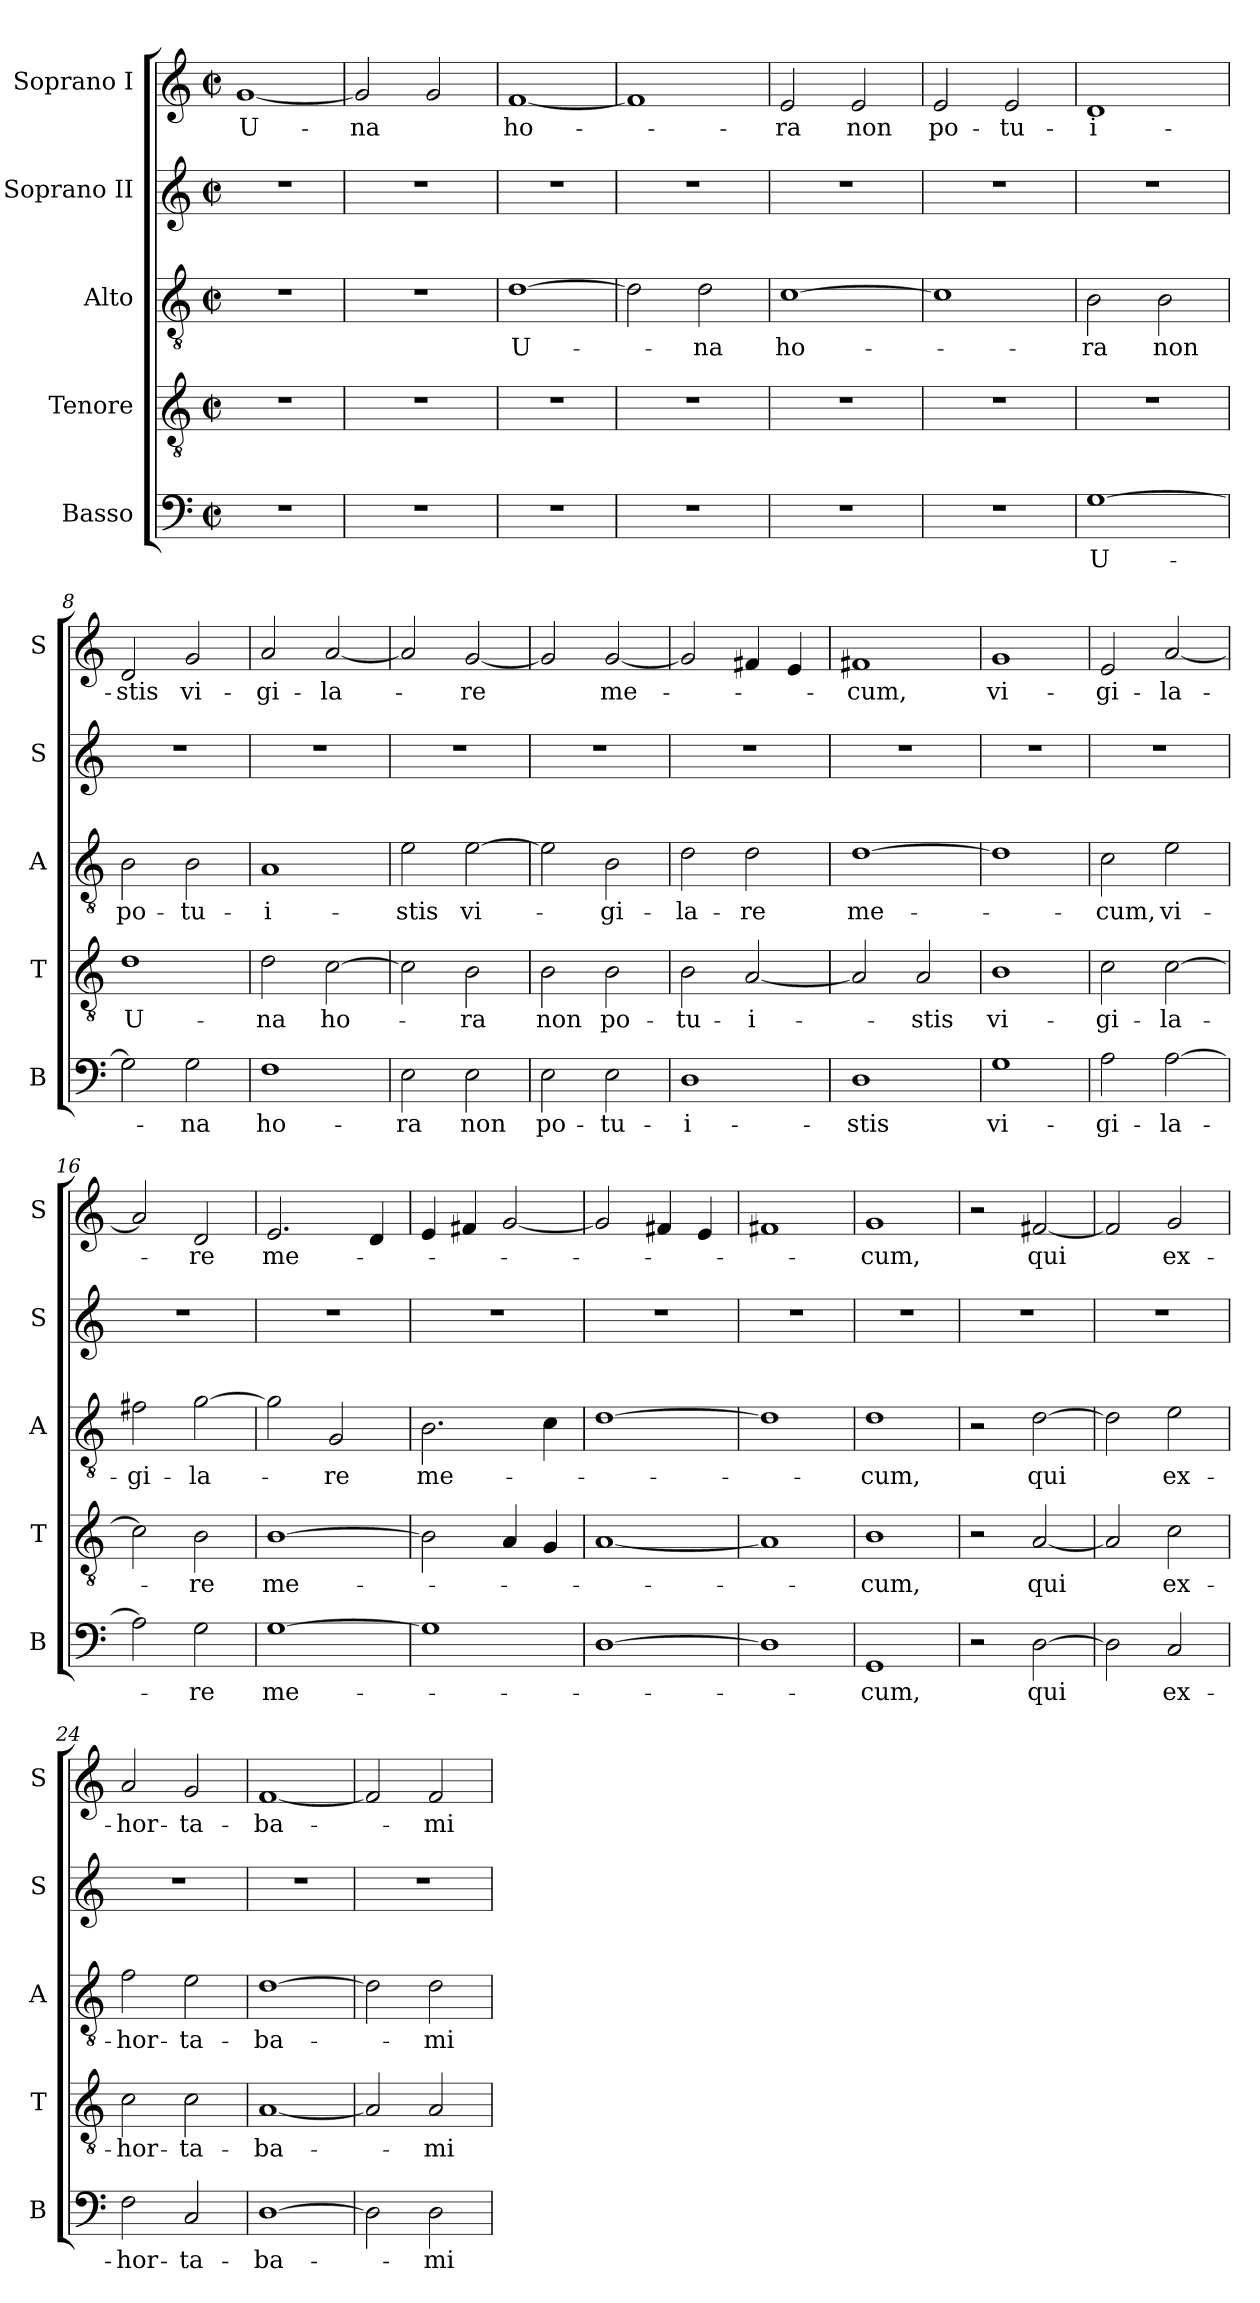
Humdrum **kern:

**kern	**text	**kern	**text	**kern	**text	**kern	**kern	**text
*part5	*part5	*part4	*part4	*part3	*part3	*part2	*part1	*part1
*staff5	*staff5	*staff4	*staff4	*staff3	*staff3	*staff2	*staff1	*staff1
*I"Basso	*	*I"Tenore	*	*I"Alto	*	*I"Soprano II	*I"Soprano I	*
*I'B	*	*I'T	*	*I'A	*	*I'S	*I'S	*
*clefF4	*	*clefGv2	*	*clefGv2	*	*clefG2	*clefG2	*
*k[]	*	*k[]	*	*k[]	*	*k[]	*k[]	*
*M2/2	*	*M2/2	*	*M2/2	*	*M2/2	*M2/2	*
*met(c|)	*	*met(c|)	*	*met(c|)	*	*met(c|)	*met(c|)	*
=1	=1	=1	=1	=1	=1	=1	=1	=1
1r	.	1r	.	1r	.	1r	[1g	U-
=2	=2	=2	=2	=2	=2	=2	=2	=2
1r	.	1r	.	1r	.	1r	2g/]	-na
.	.	.	.	.	.	.	2g/	.
=3	=3	=3	=3	=3	=3	=3	=3	=3
1r	.	1r	.	[1d	U-	1r	[1f	ho-
=4	=4	=4	=4	=4	=4	=4	=4	=4
1r	.	1r	.	2d\]	.	1r	1f]	.
.	.	.	.	2d\	-na	.	.	.
=5	=5	=5	=5	=5	=5	=5	=5	=5
1r	.	1r	.	[1c	ho-	1r	2e/	-ra
.	.	.	.	.	.	.	2e/	non
=6	=6	=6	=6	=6	=6	=6	=6	=6
1r	.	1r	.	1c]	.	1r	2e/	po-
.	.	.	.	.	.	.	2e/	-tu-
=7	=7	=7	=7	=7	=7	=7	=7	=7
[1G	U-	1r	.	2B\	-ra	1r	1d	-i-
.	.	.	.	2B\	non	.	.	.
=8	=8	=8	=8	=8	=8	=8	=8	=8
2G\]	.	1d	U-	2B\	po-	1r	2d/	-stis
2G\	-na	.	.	2B\	-tu-	.	2g/	vi-
=9	=9	=9	=9	=9	=9	=9	=9	=9
1F	ho-	2d\	-na	1A	-i-	1r	2a/	-gi-
.	.	[2c\	ho-	.	.	.	[2a/	-la-
=10	=10	=10	=10	=10	=10	=10	=10	=10
2E\	-ra	2c\]	.	2e\	-stis	1r	2a/]	.
2E\	non	2B\	-ra	[2e\	vi-	.	[2g/	-re
=11	=11	=11	=11	=11	=11	=11	=11	=11
2E\	po-	2B\	non	2e\]	.	1r	2g/]	.
2E\	-tu-	2B\	po-	2B\	-gi-	.	[2g/	me-
=12	=12	=12	=12	=12	=12	=12	=12	=12
1D	-i-	2B\	-tu-	2d\	-la-	1r	2g/]	.
.	.	[2A/	-i-	2d\	-re	.	4f#X/	.
.	.	.	.	.	.	.	4e/	.
=13	=13	=13	=13	=13	=13	=13	=13	=13
1D	-stis	2A/]	.	[1d	me-	1r	1f#X	-cum,
.	.	2A/	-stis	.	.	.	.	.
=14	=14	=14	=14	=14	=14	=14	=14	=14
1G	vi-	1B	vi-	1d]	.	1r	1g	vi-
=15	=15	=15	=15	=15	=15	=15	=15	=15
2A\	-gi-	2c\	-gi-	2c\	-cum,	1r	2e/	-gi-
[2A\	-la-	[2c\	-la-	2e\	vi-	.	[2a/	-la-
=16	=16	=16	=16	=16	=16	=16	=16	=16
2A\]	.	2c\]	.	2f#X\	-gi-	1r	2a/]	.
2G\	-re	2B\	-re	[2g\	-la-	.	2d/	-re
=17	=17	=17	=17	=17	=17	=17	=17	=17
[1G	me-	[1B	me-	2g\]	.	1r	2.e/	me-
.	.	.	.	2G/	-re	.	.	.
.	.	.	.	.	.	.	4d/	.
=18	=18	=18	=18	=18	=18	=18	=18	=18
1G]	.	2B\]	.	2.B\	me-	1r	4e/	.
.	.	.	.	.	.	.	4f#X/	.
.	.	4A/	.	.	.	.	[2g/	.
.	.	4G/	.	4c\	.	.	.	.
=19	=19	=19	=19	=19	=19	=19	=19	=19
[1D	.	[1A	.	[1d	.	1r	2g/]	.
.	.	.	.	.	.	.	4f#X/	.
.	.	.	.	.	.	.	4e/	.
=20	=20	=20	=20	=20	=20	=20	=20	=20
1D]	.	1A]	.	1d]	.	1r	1f#X	.
=21	=21	=21	=21	=21	=21	=21	=21	=21
1GG	-cum,	1B	-cum,	1d	-cum,	1r	1g	-cum,
=22	=22	=22	=22	=22	=22	=22	=22	=22
2r	.	2r	.	2r	.	1r	2r	.
[2D\	qui	[2A/	qui	[2d\	qui	.	[2f#X/	qui
=23	=23	=23	=23	=23	=23	=23	=23	=23
2D\]	.	2A/]	.	2d\]	.	1r	2f#/]	.
2C/	ex-	2c\	ex-	2e\	ex-	.	2g/	ex-
=24	=24	=24	=24	=24	=24	=24	=24	=24
2F\	-hor-	2c\	-hor-	2f\	-hor-	1r	2a/	-hor-
2C/	-ta-	2c\	-ta-	2e\	-ta-	.	2g/	-ta-
=25	=25	=25	=25	=25	=25	=25	=25	=25
[1D	-ba-	[1A	-ba-	[1d	-ba-	1r	[1f	-ba-
=26	=26	=26	=26	=26	=26	=26	=26	=26
2D\]	.	2A/]	.	2d\]	.	1r	2f/]	.
2D\	-mi-	2A/	-mi-	2d\	-mi-	.	2f/	-mi-
=	=	=	=	=	=	=	=	=
*-	*-	*-	*-	*-	*-	*-	*-	*-
